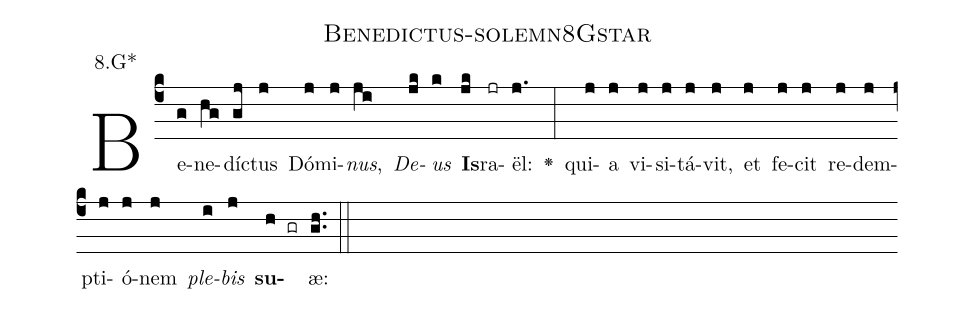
name: Benedictus-solemn8Gstar;
annotation: 8.G*;
%%
(c4)Be(g)ne(hg)dí(gj)ctus(j) Dó(j)mi(j)<i>nus</i>,(ji) <i>De</i>(jk)<i>us</i>(k) <b>Is</b>(jk)ra(jr)ël:(j.) <v>\greheightstar</v>(:) qui(j)a(j) vi(j)si(j)tá(j)vit,(j) et(j) fe(j)cit(j) re(j)dem(j)pti(j)ó(j)nem(j) <i>ple</i>(i)<i>bis</i>(j) <b>su</b>(h gr)æ:(gh..) (::)


%E(j) u(j) o(i) u(j) a(h) e.(gh..) (::)
